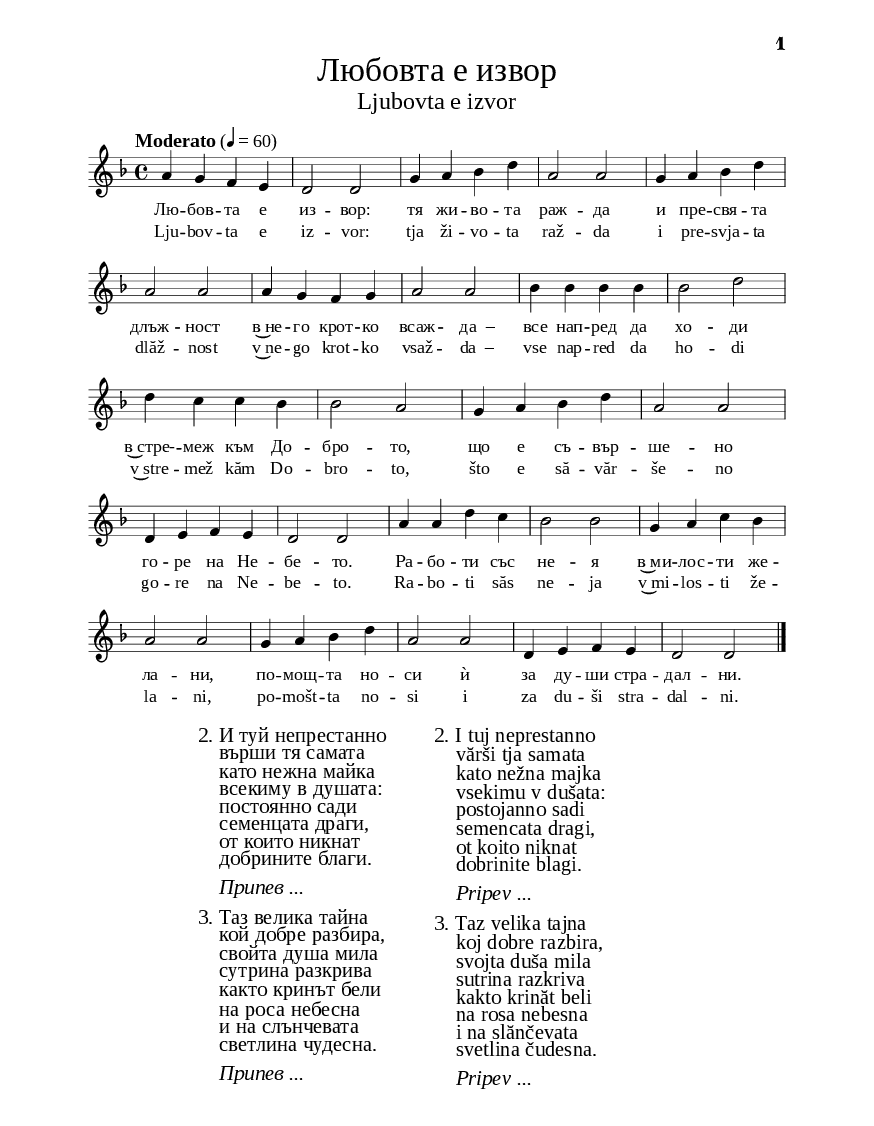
\version "2.24.3"

% include paper part and global functions
\include "include/globals.ily"

\bookpart {
  \label #'ref026
  \tocItem \markup "Любовта е извор – Ljubovta e izvor"
  \include "include/bookpart-paper.ily"
  \score {
    \include "include/score-layout.ily"

    \new Voice \absolute {
      \clef treble
      \key d \minor
      \time 4/4
      \tempoFunc "Moderato" 4 "60"
      \autoBeamOff
      a'4 g' f' e'| d'2 d'2| g'4 a' bes' d''| a'2 a'2 |
      g'4 a' bes' d''| \break a'2 a'2 | a'4 g'4 f'4 g'4 a'2 a'2|
      bes'4 bes'4 bes'4 bes'4 | bes'2 d''2 | \break d''4 c''4 c''4 bes'4 bes'2 a'2 |
      g'4 a'4 bes'4 d''4 | a'2 a'2 | \break d'4 e'4 f'4 e'4 |  d'2 d'2 |
      a'4 a'4 d''4 c''4 | bes'2 bes'2 | g'4 a'4 c''4 bes'4 | \break a'2 a'2 |
      g'4 a'4 bes'4 d''4 | a'2 a'2 | d'4 e'4 f'4 e'4 | d'2 d'2 | \bar "|." \break
    }

    \addlyrics {
      Лю -- бов -- та е из -- вор: тя жи -- во -- та раж -- да
      и пре -- свя -- та длъж -- ност в~не -- го крот -- ко всаж -- "   да  –"
      все нап -- ред да хо -- ди "в~стре-" -- меж към До -- бро -- то,
      що е съ -- вър -- ше -- но го -- ре на Не -- бе -- то.
      Ра -- бо -- ти със не -- я в~ми -- лос -- ти же -- ла -- ни,
      по -- мощ -- та но -- си ѝ за ду -- ши стра -- дал -- ни.
    }

    \addlyrics {
      Lju -- bov -- ta e iz -- vor: tja ži -- vo -- ta raž -- da
      i pre -- svja -- ta dlăž -- nost v~ne -- go krot -- ko vsaž -- "   da  –"
      vse nap -- red da ho -- di v~stre -- mež kăm Do -- bro -- to,
      što e să -- văr -- še -- no go -- re na Ne -- be -- to.
      Ra -- bo -- ti săs ne -- ja v~mi -- los -- ti že -- la -- ni,
      po -- mošt -- ta no -- si i za du -- ši stra -- dal -- ni.
    }

    \header {
      title = \titleFunc "Любовта е извор" "Ljubovta e izvor"
    }

    \midi{}

  } % score
  \markup \vspace #0.3
  \markup \abs-fontsize #10 {
    \hspace #15
    \override #`(baseline-skip . ,bgCoupletBaselineSkip)
    \column {

      \line { 2. И туй непрестанно  }
      \line {   "   " върши тя самата }
      \line {   "   " като нежна майка }
      \line {   "   " всекиму в душата:  }
      \line {   "   " постоянно сади}
      \line {   "   " семенцата драги,}
      \line {   "   " от които никнат}
      \line {   "   " добрините благи.}
      \vspace #0.5
      \line { "   " \italic {Припев ...} }
      \vspace #0.5

      \line { 3. Таз велика тайна }
      \line {   "   " кой добре разбира, }
      \line {   "   " свойта душа мила }
      \line {   "   " сутрина разкрива }
      \line {   "   " както кринът бели}
      \line {   "   "на роса небесна}
      \line {   "   "и на слънчевата}
      \line {   "   "светлина чудесна.}
      \vspace #0.5
      \line { "   " \italic {Припев ...} }



    }

    \hspace #6
    \override #`(baseline-skip . ,bgCoupletBaselineSkip)
    \column {

      \line { 2. I tuj neprestanno  }
      \line {   "   " vărši tja samata }
      \line {   "   " kato nežna majka }
      \line {   "   " vsekimu v dušata:  }
      \line {   "   " postojanno sadi}
      \line {   "   " semencata dragi,}
      \line {   "   " ot koito niknat}
      \line {   "   " dobrinite blagi.}
      \vspace #0.5
      \line { "   " \italic {Pripev ...} }
      \vspace #0.5

      \line { 3. Taz velika tajna }
      \line {   "   " koj dobre razbira, }
      \line {   "   " svojta duša mila }
      \line {   "   " sutrina razkriva }
      \line {   "   " kakto krinăt beli}
      \line {   "   "na rosa nebesna}
      \line {   "   "i na slănčevata}
      \line {   "   "svetlina čudesna.}
      \vspace #0.5
      \line { "   " \italic {Pripev ...} }




    } %column
  } % markup

  \pageBreak
  \markup \abs-fontsize #10 {
    \hspace #15
    \override #`(baseline-skip . ,bgCoupletBaselineSkip) % affects space between column lines
    \column {
      \line { 4. Слънцето, което }
      \line {   "   " оживотворява }
      \line {   "   " овреме човека,}
      \line {   "   " топло озарява, }
      \line {   "   "буди и възраства}
      \line {   "   "в него семенцата}
      \line {   "   "и му пълни тайно}
      \line {   "   "с добрини душата.}
      \vspace #0.5
      \line { "   " \italic {Припев ...} }
      \vspace #0.5
      \line { 5. Плодове тъй сладки, }
      \line {   "   " в Любовта узрели, }
      \line {   "   "най-блажен ще бъде}
      \line {   "   "тоз, който ви вкуси.}
      \line {   "   "В жилища небесни}
      \line {   "   "вечно ще живее,}
      \line {   "   "пред престола Божи}
      \line {   "   "песни ще да пее.}
      \line { "   " \italic {Припев ...} }
      \vspace #0.3
    }

    \hspace #6
    \override #`(baseline-skip . ,bgCoupletBaselineSkip)
    \column {


      \line { 4. Slănceto, koeto }
      \line {   "   " oživotvorjava }
      \line {   "   " ovreme čoveka,}
      \line {   "   " toplo ozarjava, }
      \line {   "   "budi i văzrastva}
      \line {   "   "v nego semencata}
      \line {   "   "i mu pălni tajno}
      \line {   "   "s dobrini dušata.}
      \vspace #0.5
      \line { "   " \italic {Pripev ...} }
      \vspace #0.5
      \line { 5. Plodove tăj sladki, }
      \line {   "   " v Ljubovta uzreli, }
      \line {   "   "naj-blažen šte băde}
      \line {   "   "toz, kojto vi vkusi.}
      \line {   "   "V žilišta nebesni}
      \line {   "   "večno šte živee,}
      \line {   "   "pred prestola Boži}
      \line {   "   "pesni šte da pee.}
      \line { "   " \italic {Pripev ...} }
    } %column

  } % markup

  \markup \empty-one

  % include foreign translation(s) of the song
  \version "2.24.4"


\markup \fill-line { \fontsize #deTitleFontSize "Die Liebe ist eine Quelle" }
\markup \null
\markup \null
\markup \abs-fontsize #10 {
  
  \override #`(baseline-skip . ,deCoupletBaselineSkip)

  \column {

    \line {   1. Die Liebe ist eine Quelle, }
    \line {   "   "sie gebiert das Leben}

    \line {   "   "und eine allheilige Pflicht }
    \line {   "   " sät sie in ihm sanft: }

    \line {   "   " auf dass es immer voranschreitet }

    \line {   "   "im Streben nach dem Guten,}

    \line {   "   "das vollkommen ist oben im Himmel.}

    \vspace #0.5
    \line { "   " \italic { Refrain:}  }


    \line {   "   "Arbeite mit ihr, }

    \line {   "   "in der gewünschten Barmherzigkeit,}

    \line {   "   "und bringe ihre Hilfe}

    \line {   "   "für die leidenden Seelen.}

    \vspace #0.5

    \line {   2. Dies vollbringt sie selbst unaufhörlich}

    \line {   "   "wie eine zärtliche Mutter}

    \line {   "   "in jedermanns Seele – sie sät immerdar}

    \line {   "   "die lieben Samenkörnchen, aus denen}

    \line {   "   " die gütigen Wohltaten sprießen.}

    \vspace #0.5
    \line { "   " \italic { Refrain ...}  }
    \vspace #0.5

    \line {   3. Dieses große Geheimnis, wer es gut versteht, }

    \line {   "   "   öffnet seine liebe Seele am Morgen,}

    \line {   "   " wie die weiße Lilie im himmlischen Tau }

    \line {   "   " und im wunderbaren Sonnenlicht.}
    \vspace #0.5
    \line { "   " \italic { Refrain ...}  }
    
  

  }
  

   \override #`(baseline-skip . ,deCoupletBaselineSkip)


  \column {

    \line {   4. Die Sonne, die den Menschen  }

    \line {   "   "     zur  rechten Zeit belebt, }
    
    \line {   "   "     scheint warm, erweckt }
    \line {   "   "     und lässt gedeihen}

    \line {   "   "    in ihm die Samenkörnchen}

    \line {   "   "   und füllt geheimnisvoll }

    \line {   "   "    mit Tugenden seine Seele.}

    \vspace #0.5
    \line { "   " \italic { Refrain ...}  }

    \vspace #0.5



    \line {   5. Die so süßen Früchte,   }

    \line {   "   " in der Liebe gereift: }
    
    \line {   "   "  Am seligsten wird der sein, }

    \line {   "   "der sie kostet. }
    
   \line {   "   " In himmlischen Wohnstätten}

    \line {   "   "  wird er ewig leben, }

    \line {   "   " vor dem Thron Gottes }
    
   \line {   "   "  wird er Lieder singen. }


    \line { "   " \italic { Refrain ...}  }



  }
}




} % bookpart

